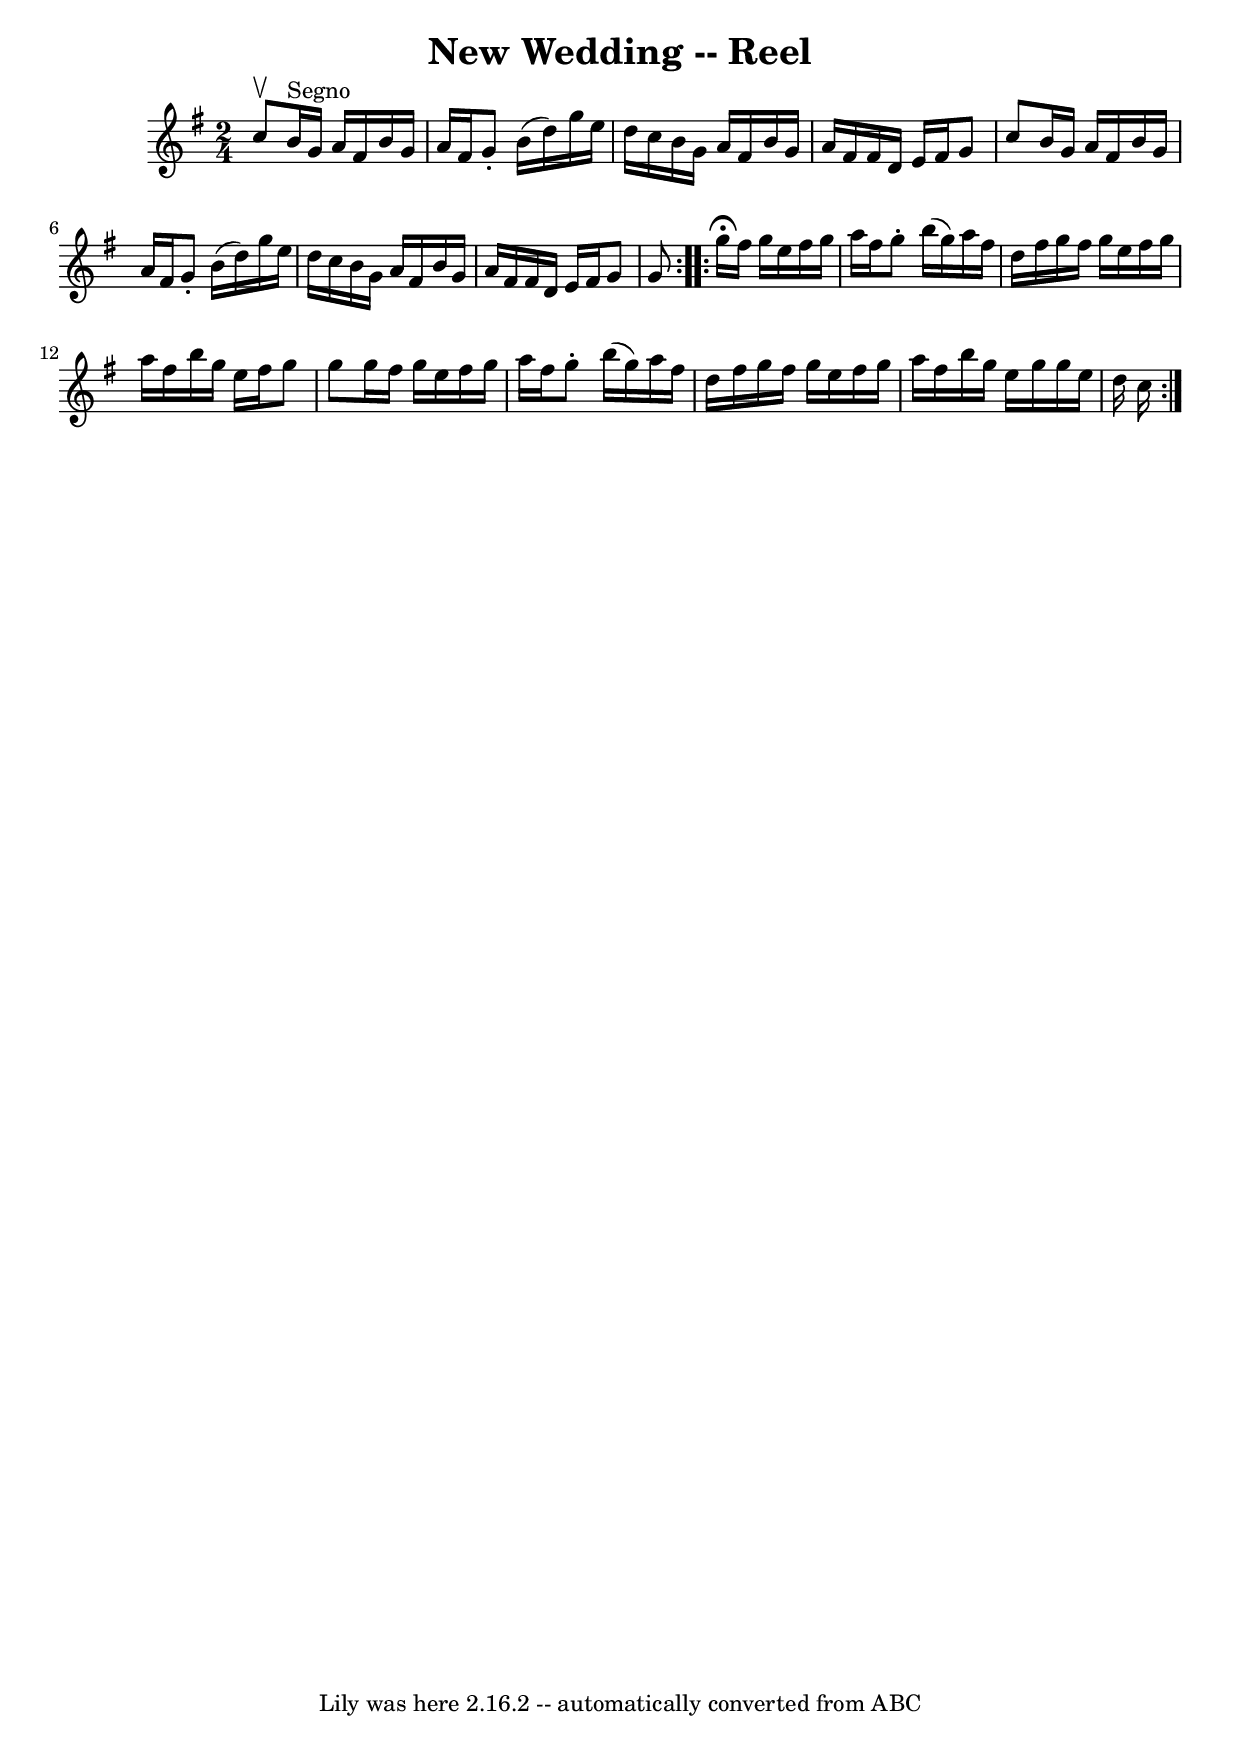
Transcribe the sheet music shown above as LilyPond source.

\version "2.16.2"
\include "Mammoth.ily"
\header {
  %% book = "Ryan's Mammoth Collection"
 crossRefNumber = "1"
 footnotes = "\\\\192"
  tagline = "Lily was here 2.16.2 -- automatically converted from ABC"
  title = "New Wedding -- Reel"

}
voicedefault =  {



  \repeat volta 2 {

    \time 2/4 
    \key g \major c''8^\upbow    |
 b'16^"Segno" g'16 a'16 fis'16 b'16 g'16 a'16 fis'16     |
 g'8-. b'16 ( d''16) g''16 e''16 d''16 c''16     |
 b'16 g'16 a'16 fis'16 b'16 g'16 a'16 fis'16     |
 fis'16 d'16 e'16 fis'16 g'8 c''8     |
 b'16 g'16 a'16 fis'16 b'16 g'16 a'16 fis'16     |
 g'8-. b'16 (d''16) g''16 e''16 d''16 c''16     |
 b'16 g'16 a'16 fis'16 b'16 g'16 a'16 fis'16     |
 fis'16 d'16 e'16 fis'16  
 g'8 g'8    
  }     
  \repeat volta 2 {
 g''16^\fermata fis''16 g''16 e''16 fis''16 g''16 a''16 fis''16     |
 g''8-. b''16 ( g''16) a''16 fis''16 d''16 fis''16     |
 g''16 fis''16 g''16 e''16 fis''16 g''16 a''16 fis''16     |
 b''16 g''16 e''16 fis''16 g''8 g''8     |
 g''16 fis''16 g''16 e''16 fis''16 g''16 a''16 fis''16     |
 g''8-. b''16 (g''16) a''16 fis''16 d''16 fis''16     |
 g''16 fis''16 g''16 e''16 fis''16 g''16 a''16 fis''16     |
    
 b''16 g''16 e''16 g''16 g''16 e''16 d''16 c''16        
  } 
  

}

\score{
  <<

    \context Staff="default"
    {
      \voicedefault 
      
    }

  >>
  \layout {
    
  }
  \midi {
  }

}
